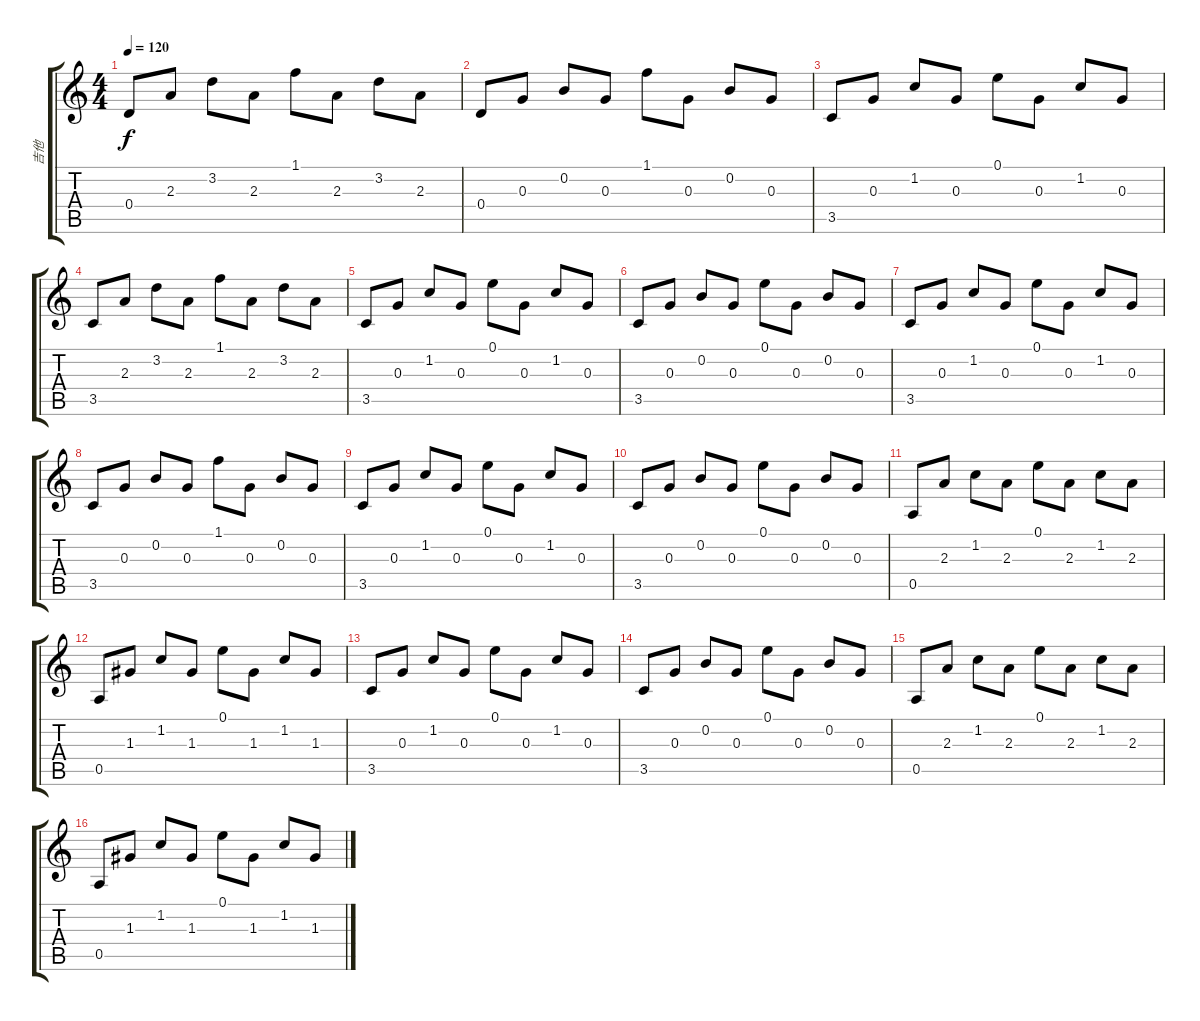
\track ("吉他" "吉他") {instrument acousticguitarsteel}
\staff {score tabs}
\tuning (E4 B3 G3 D3 A2 E2) {hide}
\ts (4 4)
\tempo 120
\clef g2
\ks c
0.4.8{dy f} 2.3.8 3.2.8 2.3.8 1.1.8 2.3.8 3.2.8 2.3.8 |
0.4.8 0.3.8 0.2.8 0.3.8 1.1.8 0.3.8 0.2.8 0.3.8 |
3.5.8 0.3.8 1.2.8 0.3.8 0.1.8 0.3.8 1.2.8 0.3.8 |
3.5.8 2.3.8 3.2.8 2.3.8 1.1.8 2.3.8 3.2.8 2.3.8 |
3.5.8 0.3.8 1.2.8 0.3.8 0.1.8 0.3.8 1.2.8 0.3.8 |
3.5.8 0.3.8 0.2.8 0.3.8 0.1.8 0.3.8 0.2.8 0.3.8 |
3.5.8 0.3.8 1.2.8 0.3.8 0.1.8 0.3.8 1.2.8 0.3.8 |
3.5.8 0.3.8 0.2.8 0.3.8 1.1.8 0.3.8 0.2.8 0.3.8 |
3.5.8 0.3.8 1.2.8 0.3.8 0.1.8 0.3.8 1.2.8 0.3.8 |
3.5.8 0.3.8 0.2.8 0.3.8 0.1.8 0.3.8 0.2.8 0.3.8 |
0.5.8 2.3.8 1.2.8 2.3.8 0.1.8 2.3.8 1.2.8 2.3.8 |
0.5.8 1.3.8 1.2.8 1.3.8 0.1.8 1.3.8 1.2.8 1.3.8 |
3.5.8 0.3.8 1.2.8 0.3.8 0.1.8 0.3.8 1.2.8 0.3.8 |
3.5.8 0.3.8 0.2.8 0.3.8 0.1.8 0.3.8 0.2.8 0.3.8 |
0.5.8 2.3.8 1.2.8 2.3.8 0.1.8 2.3.8 1.2.8 2.3.8 |
0.5.8 1.3.8 1.2.8 1.3.8 0.1.8 1.3.8 1.2.8 1.3.8
